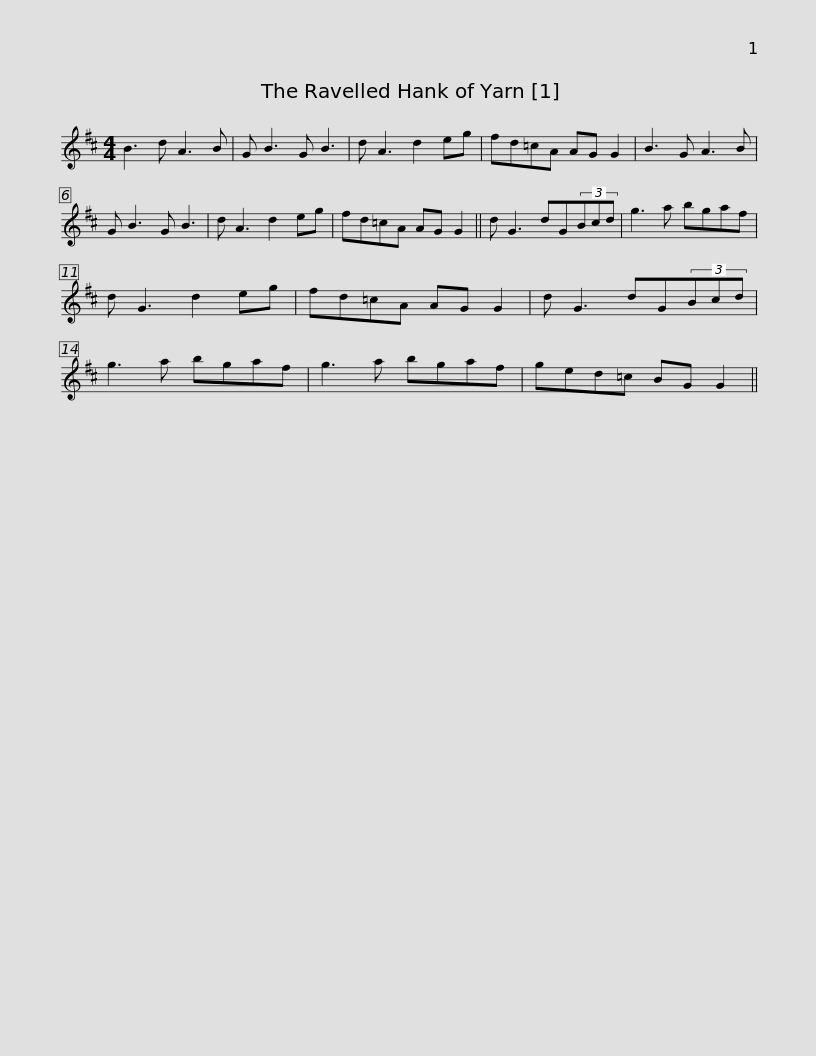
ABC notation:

X:1
L:1/8
M:4/4
I:linebreak $
K:D
V:1 treble
V:1
 B3 d A3 B | G B3 G B3 | d A3 d2 eg | fd=cA AG G2 | B3 G A3 B | %5
 G B3 G B3 | d A3 d2 eg |$ fd=cA AG G2 || d G3 dG(3Bcd | g3 a bgaf | %10
 d G3 d2 eg | fd=cA AG G2 | d G3 dG(3Bcd |$ g3 a bgaf | g3 a bgaf | %15
 ged=c BG G2 || %16
